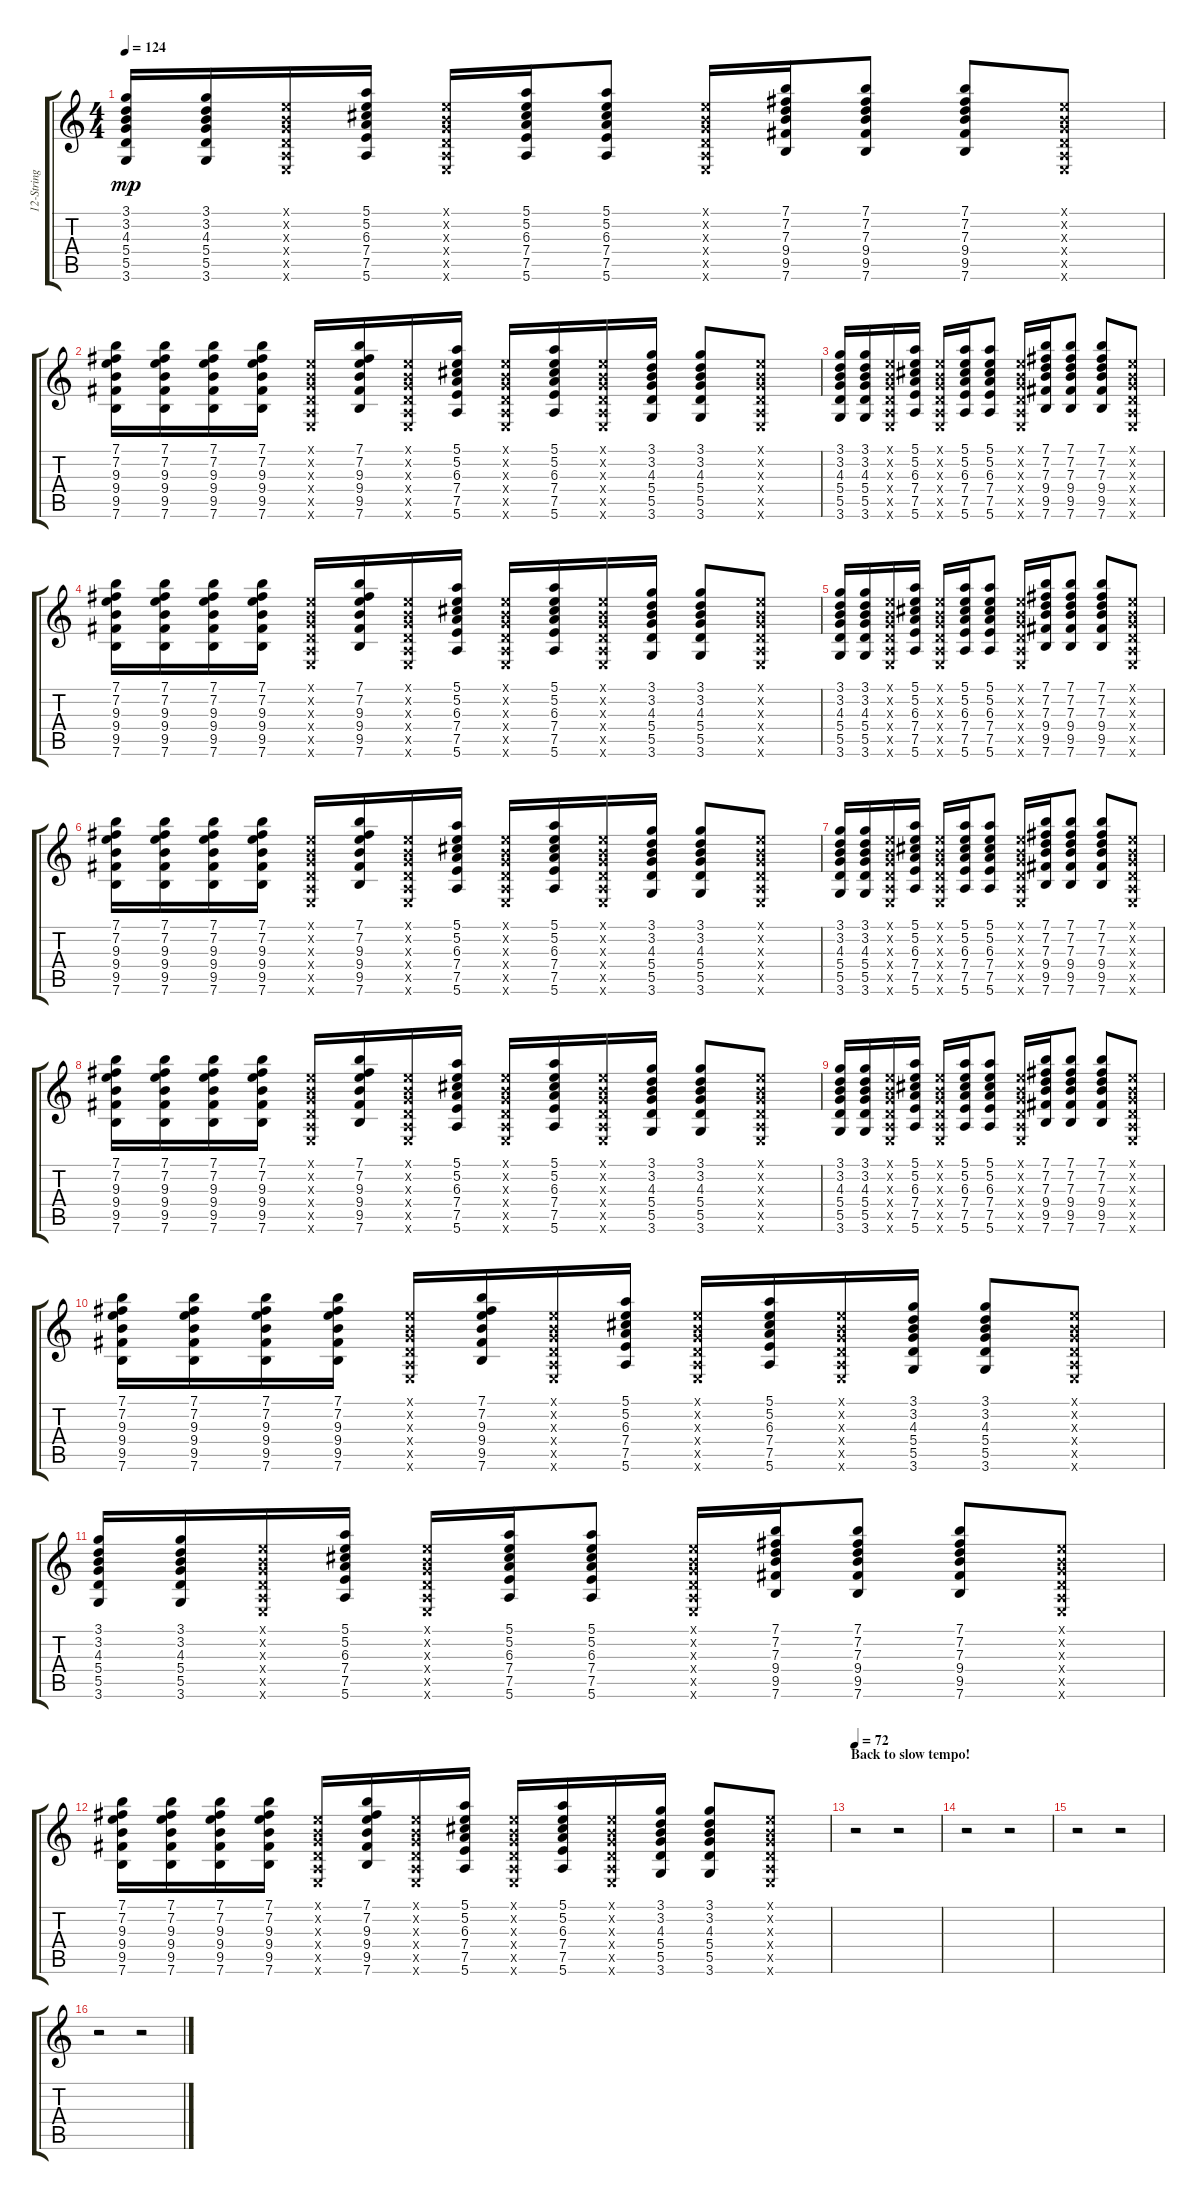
\track ("12-String Acoustic Guitar" "12-String ") {instrument acousticguitarsteel}
\staff {score tabs}
\tuning (E4 B3 G3 D3 A2 E2) {hide}
\ts (4 4)
\tempo 124
\clef g2
\ks c
(3.1 3.2 4.3 5.4 5.5 3.6).16{dy mp} (3.1 3.2 4.3 5.4 5.5 3.6).16 (0.1{x} 0.2{x} 0.3{x} 0.4{x} 0.5{x} 0.6{x}).16 (5.1 5.2 6.3 7.4 7.5 5.6).16 (0.1{x} 0.2{x} 0.3{x} 0.4{x} 0.5{x} 0.6{x}).16 (5.1 5.2 6.3 7.4 7.5 5.6).16 (5.1 5.2 6.3 7.4 7.5 5.6).8 (0.1{x} 0.2{x} 0.3{x} 0.4{x} 0.5{x} 0.6{x}).16 (7.1 7.2 7.3 9.4 9.5 7.6).16 (7.1 7.2 7.3 9.4 9.5 7.6).8 (7.1 7.2 7.3 9.4 9.5 7.6).8 (0.1{x} 0.2{x} 0.3{x} 0.4{x} 0.5{x} 0.6{x}).8 |
(7.1 7.2 9.3 9.4 9.5 7.6).16 (7.1 7.2 9.3 9.4 9.5 7.6).16 (7.1 7.2 9.3 9.4 9.5 7.6).16 (7.1 7.2 9.3 9.4 9.5 7.6).16 (0.1{x} 0.2{x} 0.3{x} 0.4{x} 0.5{x} 0.6{x}).16 (7.1 7.2 9.3 9.4 9.5 7.6).16 (0.1{x} 0.2{x} 0.3{x} 0.4{x} 0.5{x} 0.6{x}).16 (5.1 5.2 6.3 7.4 7.5 5.6).16 (0.1{x} 0.2{x} 0.3{x} 0.4{x} 0.5{x} 0.6{x}).16 (5.1 5.2 6.3 7.4 7.5 5.6).16 (0.1{x} 0.2{x} 0.3{x} 0.4{x} 0.5{x} 0.6{x}).16 (3.1 3.2 4.3 5.4 5.5 3.6).16 (3.1 3.2 4.3 5.4 5.5 3.6).8 (0.1{x} 0.2{x} 0.3{x} 0.4{x} 0.5{x} 0.6{x}).8 |
(3.1 3.2 4.3 5.4 5.5 3.6).16 (3.1 3.2 4.3 5.4 5.5 3.6).16 (0.1{x} 0.2{x} 0.3{x} 0.4{x} 0.5{x} 0.6{x}).16 (5.1 5.2 6.3 7.4 7.5 5.6).16 (0.1{x} 0.2{x} 0.3{x} 0.4{x} 0.5{x} 0.6{x}).16 (5.1 5.2 6.3 7.4 7.5 5.6).16 (5.1 5.2 6.3 7.4 7.5 5.6).8 (0.1{x} 0.2{x} 0.3{x} 0.4{x} 0.5{x} 0.6{x}).16 (7.1 7.2 7.3 9.4 9.5 7.6).16 (7.1 7.2 7.3 9.4 9.5 7.6).8 (7.1 7.2 7.3 9.4 9.5 7.6).8 (0.1{x} 0.2{x} 0.3{x} 0.4{x} 0.5{x} 0.6{x}).8 |
(7.1 7.2 9.3 9.4 9.5 7.6).16 (7.1 7.2 9.3 9.4 9.5 7.6).16 (7.1 7.2 9.3 9.4 9.5 7.6).16 (7.1 7.2 9.3 9.4 9.5 7.6).16 (0.1{x} 0.2{x} 0.3{x} 0.4{x} 0.5{x} 0.6{x}).16 (7.1 7.2 9.3 9.4 9.5 7.6).16 (0.1{x} 0.2{x} 0.3{x} 0.4{x} 0.5{x} 0.6{x}).16 (5.1 5.2 6.3 7.4 7.5 5.6).16 (0.1{x} 0.2{x} 0.3{x} 0.4{x} 0.5{x} 0.6{x}).16 (5.1 5.2 6.3 7.4 7.5 5.6).16 (0.1{x} 0.2{x} 0.3{x} 0.4{x} 0.5{x} 0.6{x}).16 (3.1 3.2 4.3 5.4 5.5 3.6).16 (3.1 3.2 4.3 5.4 5.5 3.6).8 (0.1{x} 0.2{x} 0.3{x} 0.4{x} 0.5{x} 0.6{x}).8 |
(3.1 3.2 4.3 5.4 5.5 3.6).16 (3.1 3.2 4.3 5.4 5.5 3.6).16 (0.1{x} 0.2{x} 0.3{x} 0.4{x} 0.5{x} 0.6{x}).16 (5.1 5.2 6.3 7.4 7.5 5.6).16 (0.1{x} 0.2{x} 0.3{x} 0.4{x} 0.5{x} 0.6{x}).16 (5.1 5.2 6.3 7.4 7.5 5.6).16 (5.1 5.2 6.3 7.4 7.5 5.6).8 (0.1{x} 0.2{x} 0.3{x} 0.4{x} 0.5{x} 0.6{x}).16 (7.1 7.2 7.3 9.4 9.5 7.6).16 (7.1 7.2 7.3 9.4 9.5 7.6).8 (7.1 7.2 7.3 9.4 9.5 7.6).8 (0.1{x} 0.2{x} 0.3{x} 0.4{x} 0.5{x} 0.6{x}).8 |
(7.1 7.2 9.3 9.4 9.5 7.6).16 (7.1 7.2 9.3 9.4 9.5 7.6).16 (7.1 7.2 9.3 9.4 9.5 7.6).16 (7.1 7.2 9.3 9.4 9.5 7.6).16 (0.1{x} 0.2{x} 0.3{x} 0.4{x} 0.5{x} 0.6{x}).16 (7.1 7.2 9.3 9.4 9.5 7.6).16 (0.1{x} 0.2{x} 0.3{x} 0.4{x} 0.5{x} 0.6{x}).16 (5.1 5.2 6.3 7.4 7.5 5.6).16 (0.1{x} 0.2{x} 0.3{x} 0.4{x} 0.5{x} 0.6{x}).16 (5.1 5.2 6.3 7.4 7.5 5.6).16 (0.1{x} 0.2{x} 0.3{x} 0.4{x} 0.5{x} 0.6{x}).16 (3.1 3.2 4.3 5.4 5.5 3.6).16 (3.1 3.2 4.3 5.4 5.5 3.6).8 (0.1{x} 0.2{x} 0.3{x} 0.4{x} 0.5{x} 0.6{x}).8 |
(3.1 3.2 4.3 5.4 5.5 3.6).16 (3.1 3.2 4.3 5.4 5.5 3.6).16 (0.1{x} 0.2{x} 0.3{x} 0.4{x} 0.5{x} 0.6{x}).16 (5.1 5.2 6.3 7.4 7.5 5.6).16 (0.1{x} 0.2{x} 0.3{x} 0.4{x} 0.5{x} 0.6{x}).16 (5.1 5.2 6.3 7.4 7.5 5.6).16 (5.1 5.2 6.3 7.4 7.5 5.6).8 (0.1{x} 0.2{x} 0.3{x} 0.4{x} 0.5{x} 0.6{x}).16 (7.1 7.2 7.3 9.4 9.5 7.6).16 (7.1 7.2 7.3 9.4 9.5 7.6).8 (7.1 7.2 7.3 9.4 9.5 7.6).8 (0.1{x} 0.2{x} 0.3{x} 0.4{x} 0.5{x} 0.6{x}).8 |
(7.1 7.2 9.3 9.4 9.5 7.6).16 (7.1 7.2 9.3 9.4 9.5 7.6).16 (7.1 7.2 9.3 9.4 9.5 7.6).16 (7.1 7.2 9.3 9.4 9.5 7.6).16 (0.1{x} 0.2{x} 0.3{x} 0.4{x} 0.5{x} 0.6{x}).16 (7.1 7.2 9.3 9.4 9.5 7.6).16 (0.1{x} 0.2{x} 0.3{x} 0.4{x} 0.5{x} 0.6{x}).16 (5.1 5.2 6.3 7.4 7.5 5.6).16 (0.1{x} 0.2{x} 0.3{x} 0.4{x} 0.5{x} 0.6{x}).16 (5.1 5.2 6.3 7.4 7.5 5.6).16 (0.1{x} 0.2{x} 0.3{x} 0.4{x} 0.5{x} 0.6{x}).16 (3.1 3.2 4.3 5.4 5.5 3.6).16 (3.1 3.2 4.3 5.4 5.5 3.6).8 (0.1{x} 0.2{x} 0.3{x} 0.4{x} 0.5{x} 0.6{x}).8 |
(3.1 3.2 4.3 5.4 5.5 3.6).16 (3.1 3.2 4.3 5.4 5.5 3.6).16 (0.1{x} 0.2{x} 0.3{x} 0.4{x} 0.5{x} 0.6{x}).16 (5.1 5.2 6.3 7.4 7.5 5.6).16 (0.1{x} 0.2{x} 0.3{x} 0.4{x} 0.5{x} 0.6{x}).16 (5.1 5.2 6.3 7.4 7.5 5.6).16 (5.1 5.2 6.3 7.4 7.5 5.6).8 (0.1{x} 0.2{x} 0.3{x} 0.4{x} 0.5{x} 0.6{x}).16 (7.1 7.2 7.3 9.4 9.5 7.6).16 (7.1 7.2 7.3 9.4 9.5 7.6).8 (7.1 7.2 7.3 9.4 9.5 7.6).8 (0.1{x} 0.2{x} 0.3{x} 0.4{x} 0.5{x} 0.6{x}).8 |
(7.1 7.2 9.3 9.4 9.5 7.6).16 (7.1 7.2 9.3 9.4 9.5 7.6).16 (7.1 7.2 9.3 9.4 9.5 7.6).16 (7.1 7.2 9.3 9.4 9.5 7.6).16 (0.1{x} 0.2{x} 0.3{x} 0.4{x} 0.5{x} 0.6{x}).16 (7.1 7.2 9.3 9.4 9.5 7.6).16 (0.1{x} 0.2{x} 0.3{x} 0.4{x} 0.5{x} 0.6{x}).16 (5.1 5.2 6.3 7.4 7.5 5.6).16 (0.1{x} 0.2{x} 0.3{x} 0.4{x} 0.5{x} 0.6{x}).16 (5.1 5.2 6.3 7.4 7.5 5.6).16 (0.1{x} 0.2{x} 0.3{x} 0.4{x} 0.5{x} 0.6{x}).16 (3.1 3.2 4.3 5.4 5.5 3.6).16 (3.1 3.2 4.3 5.4 5.5 3.6).8 (0.1{x} 0.2{x} 0.3{x} 0.4{x} 0.5{x} 0.6{x}).8 |
(3.1 3.2 4.3 5.4 5.5 3.6).16 (3.1 3.2 4.3 5.4 5.5 3.6).16 (0.1{x} 0.2{x} 0.3{x} 0.4{x} 0.5{x} 0.6{x}).16 (5.1 5.2 6.3 7.4 7.5 5.6).16 (0.1{x} 0.2{x} 0.3{x} 0.4{x} 0.5{x} 0.6{x}).16 (5.1 5.2 6.3 7.4 7.5 5.6).16 (5.1 5.2 6.3 7.4 7.5 5.6).8 (0.1{x} 0.2{x} 0.3{x} 0.4{x} 0.5{x} 0.6{x}).16 (7.1 7.2 7.3 9.4 9.5 7.6).16 (7.1 7.2 7.3 9.4 9.5 7.6).8 (7.1 7.2 7.3 9.4 9.5 7.6).8 (0.1{x} 0.2{x} 0.3{x} 0.4{x} 0.5{x} 0.6{x}).8 |
(7.1 7.2 9.3 9.4 9.5 7.6).16 (7.1 7.2 9.3 9.4 9.5 7.6).16 (7.1 7.2 9.3 9.4 9.5 7.6).16 (7.1 7.2 9.3 9.4 9.5 7.6).16 (0.1{x} 0.2{x} 0.3{x} 0.4{x} 0.5{x} 0.6{x}).16 (7.1 7.2 9.3 9.4 9.5 7.6).16 (0.1{x} 0.2{x} 0.3{x} 0.4{x} 0.5{x} 0.6{x}).16 (5.1 5.2 6.3 7.4 7.5 5.6).16 (0.1{x} 0.2{x} 0.3{x} 0.4{x} 0.5{x} 0.6{x}).16 (5.1 5.2 6.3 7.4 7.5 5.6).16 (0.1{x} 0.2{x} 0.3{x} 0.4{x} 0.5{x} 0.6{x}).16 (3.1 3.2 4.3 5.4 5.5 3.6).16 (3.1 3.2 4.3 5.4 5.5 3.6).8 (0.1{x} 0.2{x} 0.3{x} 0.4{x} 0.5{x} 0.6{x}).8 |
\section ("" "Back to slow tempo!")
\tempo 72
r.2 r.2 |
r.2 r.2 |
r.2 r.2 |
r.2 r.2
